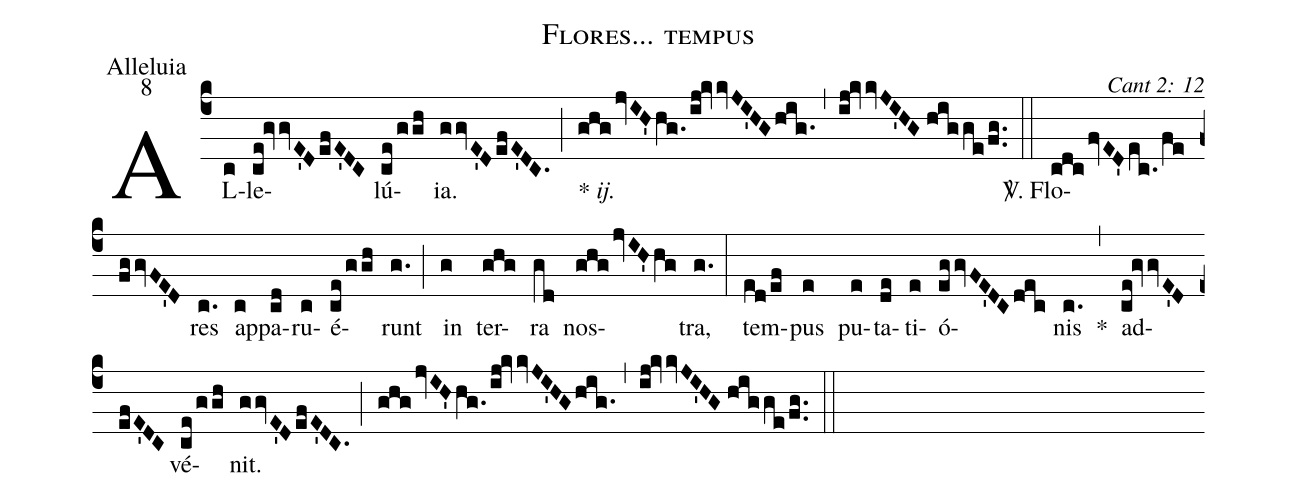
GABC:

name: Flores... tempus;
office-part: Alleluia;
mode: 8;
commentary: Cant 2: 12;
%%
(c4) AL(c)le(ce!gvvE'DefE'DC)lú(ce/ggh)ia.(ggvE'DefE'DC.) (;) {*}~<i>ij.</i>(ghgjvIH'hg./ij!kvvJI'HGhig.) (,) (ij!kvvJI'HG//higge/fg..) (::)
<sp>V/</sp>. Flo(cdcfvED'ec./fe/fggvFE'D)res(c.) ap(c)pa(cd)ru(c)é(ce/ggh)runt(g.) (;) in(g) ter(ghg)ra(gd) nos(ghgjvIH'hg)tra,(g.) (:)
tem(ed/ef)pus(e) pu(e)ta(de)ti(e)ó(eggvFE'DCdec)nis(c.) *(,) ad(ce!gvvE'DefE'DC)vé(ce/ggh)nit.(ggvE'DefE'DC.) (;) (ghgjvIH'hg./ij!kvvJI'HGhig.) (,) (ij!kvvJI'HG//higge/fg..) (::)
